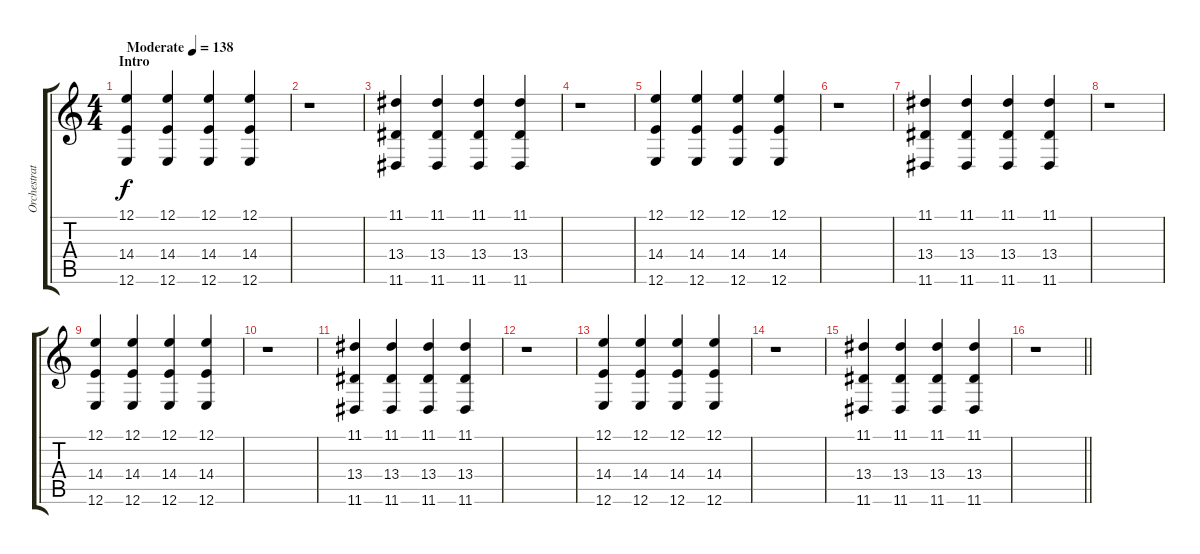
\track ("Orchestration" "Orchestrat") {instrument stringensemble1}
\staff {score tabs}
\tuning (E4 B3 G3 D3 A2 E2) {hide}
\ts (4 4)
\section ("" "Intro")
\tempo (138 "Moderate")
\clef g2
\ks c
(12.1 14.4 12.6).4{dy f instrument stringensemble1} (12.1 14.4 12.6).4 (12.1 14.4 12.6).4 (12.1 14.4 12.6).4 |
r.1 |
(11.1 13.4 11.6).4 (11.1 13.4 11.6).4 (11.1 13.4 11.6).4 (11.1 13.4 11.6).4 |
r.1 |
(12.1 14.4 12.6).4 (12.1 14.4 12.6).4 (12.1 14.4 12.6).4 (12.1 14.4 12.6).4 |
r.1 |
(11.1 13.4 11.6).4 (11.1 13.4 11.6).4 (11.1 13.4 11.6).4 (11.1 13.4 11.6).4 |
r.1 |
(12.1 14.4 12.6).4 (12.1 14.4 12.6).4 (12.1 14.4 12.6).4 (12.1 14.4 12.6).4 |
r.1 |
(11.1 13.4 11.6).4 (11.1 13.4 11.6).4 (11.1 13.4 11.6).4 (11.1 13.4 11.6).4 |
r.1 |
(12.1 14.4 12.6).4 (12.1 14.4 12.6).4 (12.1 14.4 12.6).4 (12.1 14.4 12.6).4 |
r.1 |
(11.1 13.4 11.6).4 (11.1 13.4 11.6).4 (11.1 13.4 11.6).4 (11.1 13.4 11.6).4 |
\barLineRight lightlight
r.1
